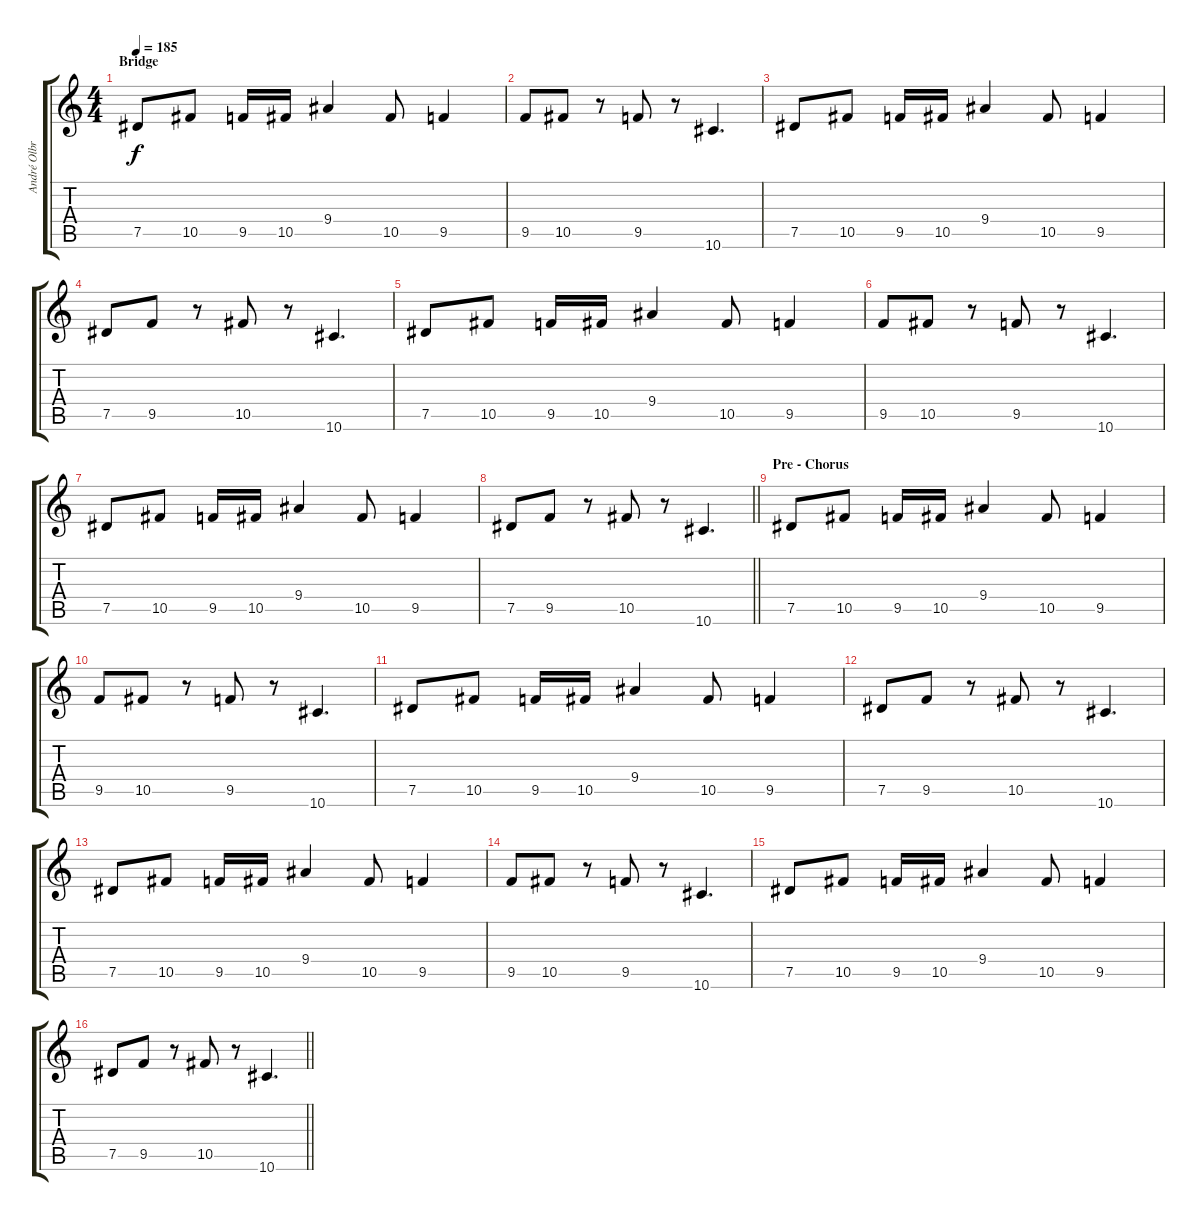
\track ("André Olbrich" "André Olbr") {instrument distortionguitar}
\staff {score tabs}
\tuning (Eb4 Bb3 Gb3 Db3 Ab2 Eb2) {hide}
\ts (4 4)
\section ("" "Bridge")
\tempo 185
\clef g2
\ks c
7.5.8{dy f} 10.5.8 9.5.16 10.5.16 9.4.4 10.5.8 9.5.4 |
9.5.8 10.5.8 r.8 9.5.8 r.8 10.6.4{d} |
7.5.8 10.5.8 9.5.16 10.5.16 9.4.4 10.5.8 9.5.4 |
7.5.8 9.5.8 r.8 10.5.8 r.8 10.6.4{d} |
7.5.8 10.5.8 9.5.16 10.5.16 9.4.4 10.5.8 9.5.4 |
9.5.8 10.5.8 r.8 9.5.8 r.8 10.6.4{d} |
7.5.8 10.5.8 9.5.16 10.5.16 9.4.4 10.5.8 9.5.4 |
\barLineRight lightlight
7.5.8 9.5.8 r.8 10.5.8 r.8 10.6.4{d} |
\section ("" "Pre - Chorus")
7.5.8 10.5.8 9.5.16 10.5.16 9.4.4 10.5.8 9.5.4 |
9.5.8 10.5.8 r.8 9.5.8 r.8 10.6.4{d} |
7.5.8 10.5.8 9.5.16 10.5.16 9.4.4 10.5.8 9.5.4 |
7.5.8 9.5.8 r.8 10.5.8 r.8 10.6.4{d} |
7.5.8 10.5.8 9.5.16 10.5.16 9.4.4 10.5.8 9.5.4 |
9.5.8 10.5.8 r.8 9.5.8 r.8 10.6.4{d} |
7.5.8 10.5.8 9.5.16 10.5.16 9.4.4 10.5.8 9.5.4 |
\barLineRight lightlight
7.5.8 9.5.8 r.8 10.5.8 r.8 10.6.4{d}
